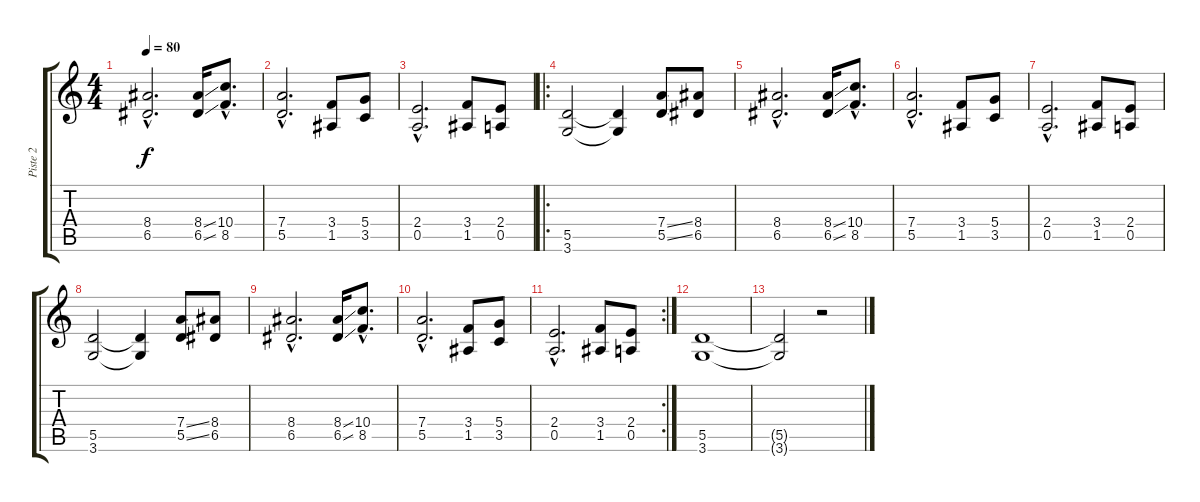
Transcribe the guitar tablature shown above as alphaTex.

\track ("Piste 2" "Piste 2") {instrument distortionguitar}
\staff {score tabs}
\tuning (E4 B3 G3 D3 A2 E2) {hide}
\ts (4 4)
\tempo 80
\clef g2
\ks c
(8.4{hac} 6.5{hac}).2{d dy f} (8.4{ss} 6.5{ss}).16 (10.4{hac} 8.5{hac}).8{d} |
(7.4{hac} 5.5{hac}).2{d} (3.4 1.5).8 (5.4 3.5).8 |
(2.4{hac} 0.5{hac}).2{d} (3.4 1.5).8 (2.4 0.5).8 |
\ro
(5.5 3.6).2 (5.5{t} 3.6{t}).4 (7.4{ss} 5.5{ss}).8 (8.4 6.5).8 |
(8.4{hac} 6.5{hac}).2{d} (8.4{ss} 6.5{ss}).16 (10.4{hac} 8.5{hac}).8{d} |
(7.4{hac} 5.5{hac}).2{d} (3.4 1.5).8 (5.4 3.5).8 |
(2.4{hac} 0.5{hac}).2{d} (3.4 1.5).8 (2.4 0.5).8 |
(5.5 3.6).2 (5.5{t} 3.6{t}).4 (7.4{ss} 5.5{ss}).8 (8.4 6.5).8 |
(8.4{hac} 6.5{hac}).2{d} (8.4{ss} 6.5{ss}).16 (10.4{hac} 8.5{hac}).8{d} |
(7.4{hac} 5.5{hac}).2{d} (3.4 1.5).8 (5.4 3.5).8 |
\rc 2
(2.4{hac} 0.5{hac}).2{d} (3.4 1.5).8 (2.4 0.5).8 |
(5.5 3.6).1 |
(5.5{t} 3.6{t}).2 r.2
